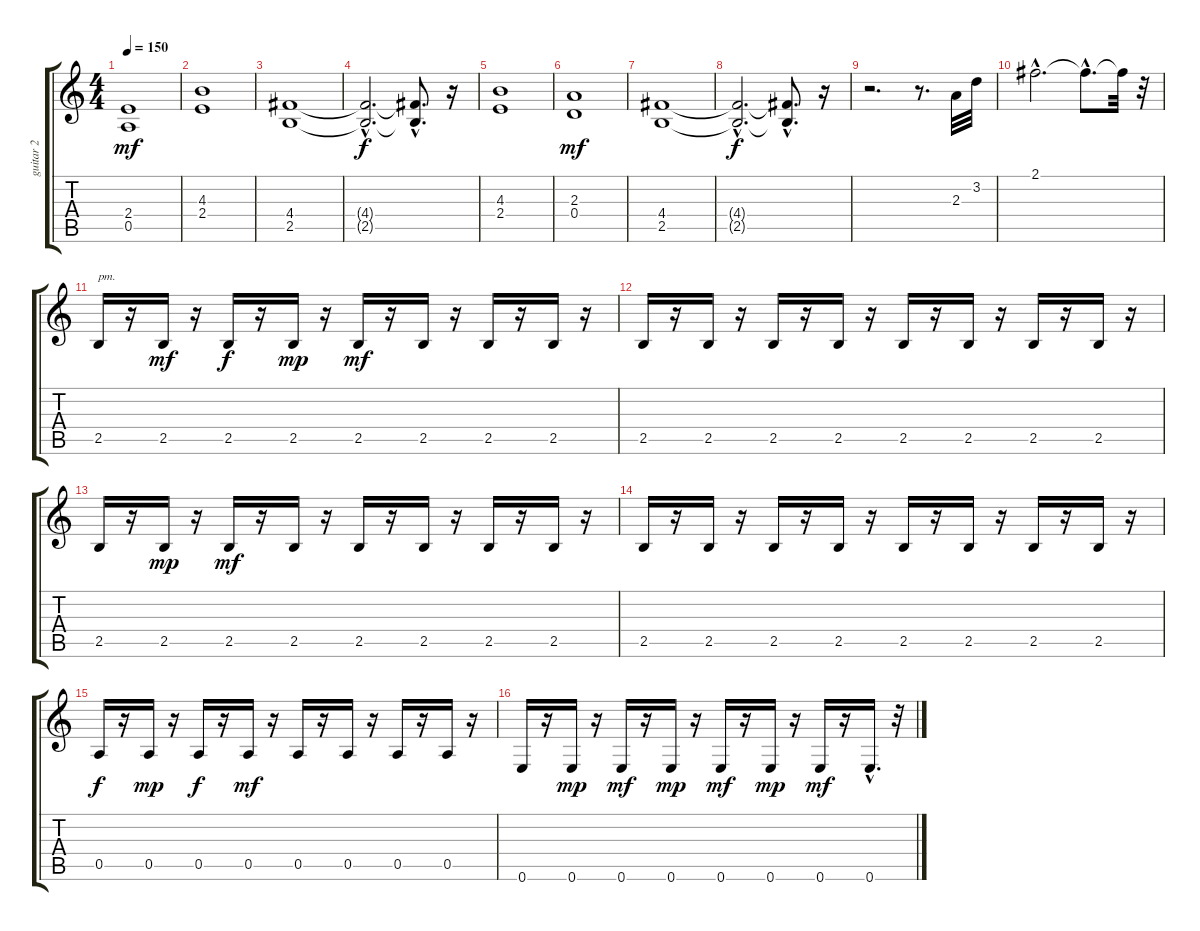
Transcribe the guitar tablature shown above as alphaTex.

\track ("guitar 2" "guitar 2") {instrument distortionguitar}
\staff {score tabs}
\tuning (E4 B3 G3 D3 A2 E2) {hide}
\ts (4 4)
\tempo 150
\clef g2
\ks c
(2.4 0.5).1{dy mf} |
(4.3 2.4).1 |
(4.4 2.5).1 |
(4.4{hac t} 2.5{hac t}).2{d dy f} (4.4{hac t} 2.5{hac t}).8{d} r.16 |
(4.3 2.4).1 |
(2.3 0.4).1{dy mf} |
(4.4 2.5).1 |
(4.4{hac t} 2.5{hac t}).2{d dy f} (4.4{hac t} 2.5{hac t}).8{d} r.16 |
r.2{d} r.8{d} 2.3.32 3.2.32 |
2.1{hac}.2{d} 2.1{hac t}.8{d} 2.1{t}.32 r.32 |
2.5.16{txt "pm."} r.16 2.5.16{dy mf} r.16 2.5.16{dy f} r.16 2.5.16{dy mp} r.16 2.5.16{dy mf} r.16 2.5.16 r.16 2.5.16 r.16 2.5.16 r.16 |
2.5.16 r.16 2.5.16 r.16 2.5.16 r.16 2.5.16 r.16 2.5.16 r.16 2.5.16 r.16 2.5.16 r.16 2.5.16 r.16 |
2.5.16 r.16 2.5.16{dy mp} r.16 2.5.16{dy mf} r.16 2.5.16 r.16 2.5.16 r.16 2.5.16 r.16 2.5.16 r.16 2.5.16 r.16 |
2.5.16 r.16 2.5.16 r.16 2.5.16 r.16 2.5.16 r.16 2.5.16 r.16 2.5.16 r.16 2.5.16 r.16 2.5.16 r.16 |
0.5.16{dy f} r.16 0.5.16{dy mp} r.16 0.5.16{dy f} r.16 0.5.16{dy mf} r.16 0.5.16 r.16 0.5.16 r.16 0.5.16 r.16 0.5.16 r.16 |
0.6.16 r.16 0.6.16{dy mp} r.16 0.6.16{dy mf} r.16 0.6.16{dy mp} r.16 0.6.16{dy mf} r.16 0.6.16{dy mp} r.16 0.6.16{dy mf} r.16 0.6{hac}.16{d} r.32
